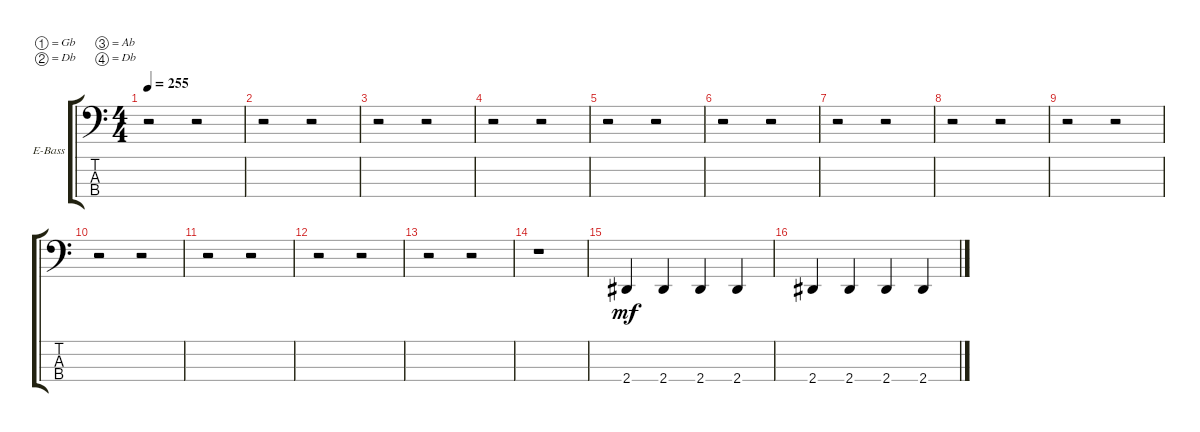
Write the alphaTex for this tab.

\bracketExtendMode groupsimilarinstruments
\firstSystemTrackNameOrientation horizontal
\otherSystemsTrackNameOrientation horizontal
\track ("Bass" "E-Bass") {instrument electricbassfinger}
\staff {score tabs}
\tuning (Gb2 Db2 Ab1 Db1)
\ts (4 4)
\tempo 255
\clef f4
\ks c
r.2{dy mf} r.2 |
r.2 r.2 |
r.2 r.2 |
r.2 r.2 |
r.2 r.2 |
r.2 r.2 |
r.2 r.2 |
r.2 r.2 |
r.2 r.2 |
r.2 r.2 |
r.2 r.2 |
r.2 r.2 |
r.2 r.2 |
r.1 |
2.4.4 2.4.4 2.4.4 2.4.4 |
2.4.4 2.4.4 2.4.4 2.4.4
